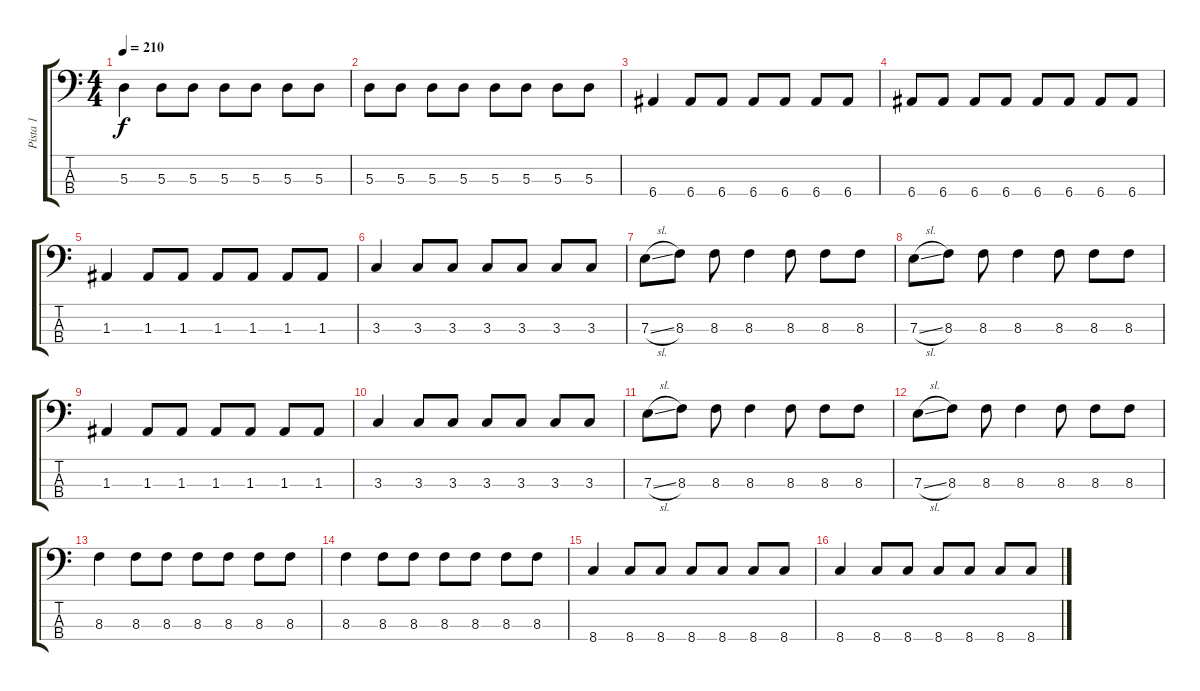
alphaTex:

\track ("Pista 1" "Pista 1") {instrument electricbassfinger}
\staff {score tabs}
\tuning (G2 D2 A1 E1) {hide}
\ts (4 4)
\tempo 210
\clef f4
\ks c
5.3.4{dy f} 5.3.8 5.3.8 5.3.8 5.3.8 5.3.8 5.3.8 |
5.3.8 5.3.8 5.3.8 5.3.8 5.3.8 5.3.8 5.3.8 5.3.8 |
6.4.4 6.4.8 6.4.8 6.4.8 6.4.8 6.4.8 6.4.8 |
6.4.8 6.4.8 6.4.8 6.4.8 6.4.8 6.4.8 6.4.8 6.4.8 |
1.3.4 1.3.8 1.3.8 1.3.8 1.3.8 1.3.8 1.3.8 |
3.3.4 3.3.8 3.3.8 3.3.8 3.3.8 3.3.8 3.3.8 |
7.3{sl}.8 8.3.8 8.3.8 8.3.4 8.3.8 8.3.8 8.3.8 |
7.3{sl}.8 8.3.8 8.3.8 8.3.4 8.3.8 8.3.8 8.3.8 |
1.3.4 1.3.8 1.3.8 1.3.8 1.3.8 1.3.8 1.3.8 |
3.3.4 3.3.8 3.3.8 3.3.8 3.3.8 3.3.8 3.3.8 |
7.3{sl}.8 8.3.8 8.3.8 8.3.4 8.3.8 8.3.8 8.3.8 |
7.3{sl}.8 8.3.8 8.3.8 8.3.4 8.3.8 8.3.8 8.3.8 |
8.3.4 8.3.8 8.3.8 8.3.8 8.3.8 8.3.8 8.3.8 |
8.3.4 8.3.8 8.3.8 8.3.8 8.3.8 8.3.8 8.3.8 |
8.4.4 8.4.8 8.4.8 8.4.8 8.4.8 8.4.8 8.4.8 |
8.4.4 8.4.8 8.4.8 8.4.8 8.4.8 8.4.8 8.4.8
